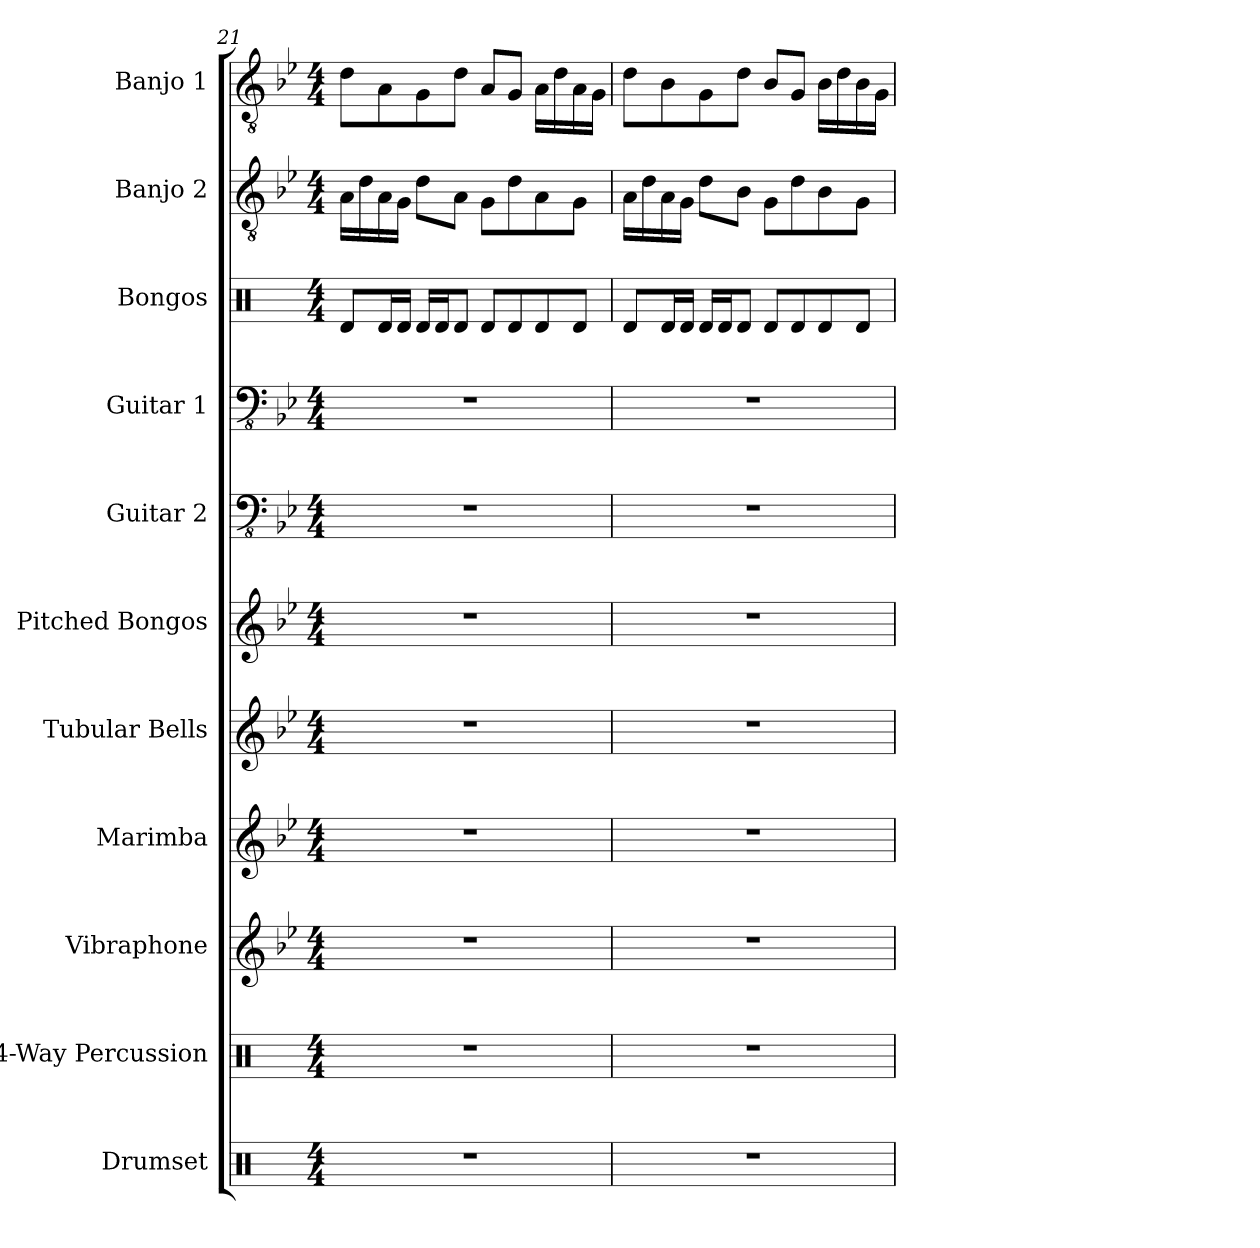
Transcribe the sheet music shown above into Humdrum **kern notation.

**kern	**kern	**kern	**kern	**kern	**kern	**kern	**kern	**kern	**kern	**kern
*part11	*part10	*part9	*part8	*part7	*part6	*part5	*part4	*part3	*part2	*part1
*staff11	*staff10	*staff9	*staff8	*staff7	*staff6	*staff5	*staff4	*staff3	*staff2	*staff1
*I"Drumset	*I"4-Way Percussion	*I"Vibraphone	*I"Marimba	*I"Tubular Bells	*I"Pitched Bongos	*I"Guitar 2	*I"Guitar 1	*I"Bongos	*I"Banjo 2	*I"Banjo 1
*I'Drs.	*I'4 Prc.	*I'Vib.	*I'Mrm.	*I'Bells	*	*	*	*	*I'Banjo	*
!!LO:LB:g=z
*clefX	*clefX	*clefG2	*clefG2	*clefG2	*clefG2	*clefFv4	*clefFv4	*clefX	*clefGv2	*clefGv2
*k[]	*k[]	*k[b-e-]	*k[b-e-]	*k[b-e-]	*k[b-e-]	*k[b-e-]	*k[b-e-]	*k[]	*k[b-e-]	*k[b-e-]
*M4/4	*M4/4	*M4/4	*M4/4	*M4/4	*M4/4	*M4/4	*M4/4	*M4/4	*M4/4	*M4/4
=21	=21	=21	=21	=21	=21	=21	=21	=21	=21	=21
1r	1r	1r	1r	1r	1r	1r	1r	8Rd/L	16A\LL	8d\L
.	.	.	.	.	.	.	.	.	16d\	.
.	.	.	.	.	.	.	.	16Rd/L	16A\	8A\
.	.	.	.	.	.	.	.	16Rd/JJ	16G\JJ	.
.	.	.	.	.	.	.	.	16Rd/LL	8d\L	8G\
.	.	.	.	.	.	.	.	16Rd/J	.	.
.	.	.	.	.	.	.	.	8Rd/J	8A\J	8d\J
.	.	.	.	.	.	.	.	8Rd/L	8G\L	8A/L
.	.	.	.	.	.	.	.	8Rd/	8d\	8G/J
.	.	.	.	.	.	.	.	8Rd/	8A\	16A\LL
.	.	.	.	.	.	.	.	.	.	16d\
.	.	.	.	.	.	.	.	8Rd/J	8G\J	16A\
.	.	.	.	.	.	.	.	.	.	16G\JJ
=22	=22	=22	=22	=22	=22	=22	=22	=22	=22	=22
1r	1r	1r	1r	1r	1r	1r	1r	8Rd/L	16A\LL	8d\L
.	.	.	.	.	.	.	.	.	16d\	.
.	.	.	.	.	.	.	.	16Rd/L	16A\	8B-\
.	.	.	.	.	.	.	.	16Rd/JJ	16G\JJ	.
.	.	.	.	.	.	.	.	16Rd/LL	8d\L	8G\
.	.	.	.	.	.	.	.	16Rd/J	.	.
.	.	.	.	.	.	.	.	8Rd/J	8B-\J	8d\J
.	.	.	.	.	.	.	.	8Rd/L	8G\L	8B-/L
.	.	.	.	.	.	.	.	8Rd/	8d\	8G/J
.	.	.	.	.	.	.	.	8Rd/	8B-\	16B-\LL
.	.	.	.	.	.	.	.	.	.	16d\
.	.	.	.	.	.	.	.	8Rd/J	8G\J	16B-\
.	.	.	.	.	.	.	.	.	.	16G\JJ
=	=	=	=	=	=	=	=	=	=	=
*-	*-	*-	*-	*-	*-	*-	*-	*-	*-	*-
